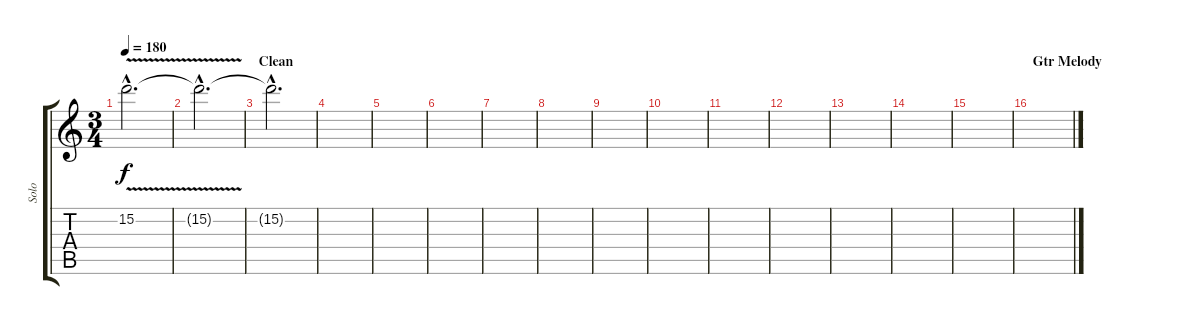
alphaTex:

\track ("Solo" "Solo") {instrument overdrivenguitar}
\staff {score tabs}
\tuning (E4 B3 G3 D3 A2 D2) {hide}
\ts (3 4)
\tempo 180
\clef g2
\ks c
15.2{v hac}.2{d dy f} |
15.2{hac t}.2{d volume 7} |
\section ("" "Clean")
15.2{hac t}.2{d volume 0} |
|
|
|
|
|
|
|
|
|
|
|
|
\section ("" "Gtr Melody")
